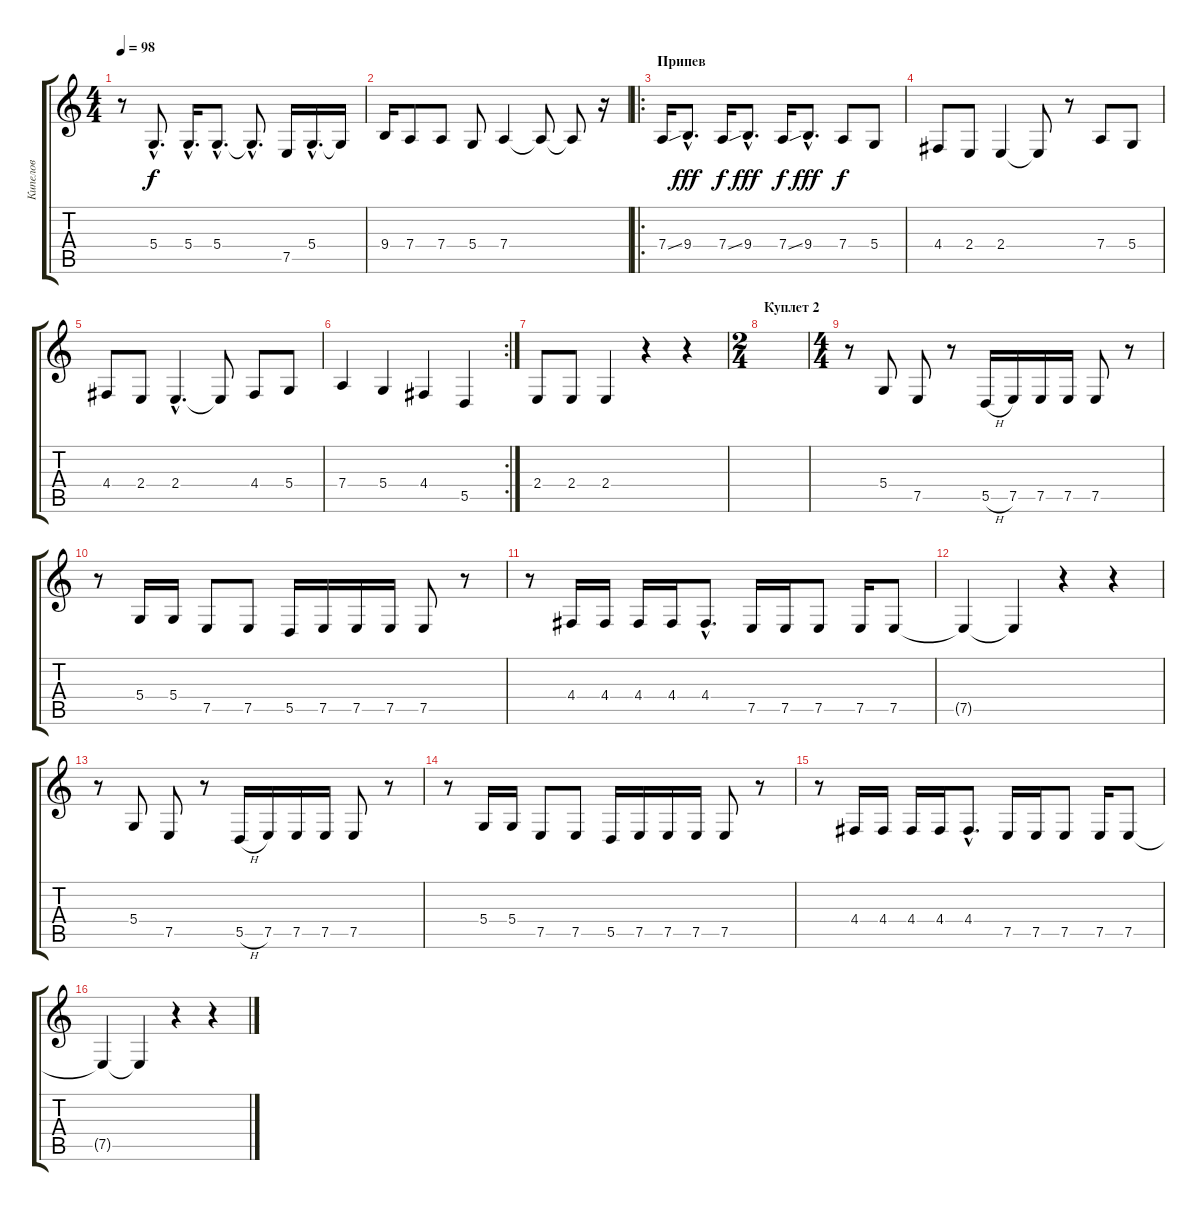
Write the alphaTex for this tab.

\track ("Кипелов" "Кипелов") {instrument viola}
\staff {score tabs}
\tuning (E4 B3 G3 D3 A2 E2) {hide}
\ts (4 4)
\tempo 98
\clef g2
\ks c
r.8{dy f} 5.4{hac}.8{d} 5.4{hac}.16{d} 5.4{hac}.8{d} 5.4{hac t}.8{d} 7.5.16 5.4{hac}.16{d} 5.4{t}.16 |
9.4.16 7.4.8 7.4.8 5.4.8 7.4.4 7.4{t}.8 7.4{t}.8 r.16 |
\ro
\section ("" "Припев")
7.4{ss}.16 9.4{hac}.8{d dy fff} 7.4{ss}.16{dy f} 9.4{hac}.8{d dy fff} 7.4{ss}.16{dy f} 9.4{hac}.8{d dy fff} 7.4.8{dy f} 5.4.8 |
4.4.8 2.4.8 2.4.4 2.4{t}.8 r.8 7.4.8 5.4.8 |
4.4.8 2.4.8 2.4{hac}.4{d} 2.4{t}.8 4.4.8 5.4.8 |
\rc 2
7.4.4 5.4.4 4.4.4 5.5.4 |
2.4.8 2.4.8 2.4.4 r.4 r.4 |
\ts (2 4)
\section ("" "Куплет 2")
|
\ts (4 4)
r.8 5.4.8 7.5.8 r.8 5.5{h}.16 7.5.16 7.5.16 7.5.16 7.5.8 r.8 |
r.8 5.4.16 5.4.16 7.5.8 7.5.8 5.5.16 7.5.16 7.5.16 7.5.16 7.5.8 r.8 |
r.8 4.4.16 4.4.16 4.4.16 4.4.16 4.4{hac}.8{d} 7.5.16 7.5.16 7.5.8 7.5.16 7.5.8 |
7.5{t}.4 7.5{t}.4 r.4 r.4 |
r.8 5.4.8 7.5.8 r.8 5.5{h}.16 7.5.16 7.5.16 7.5.16 7.5.8 r.8 |
r.8 5.4.16 5.4.16 7.5.8 7.5.8 5.5.16 7.5.16 7.5.16 7.5.16 7.5.8 r.8 |
r.8 4.4.16 4.4.16 4.4.16 4.4.16 4.4{hac}.8{d} 7.5.16 7.5.16 7.5.8 7.5.16 7.5.8 |
7.5{t}.4 7.5{t}.4 r.4 r.4
